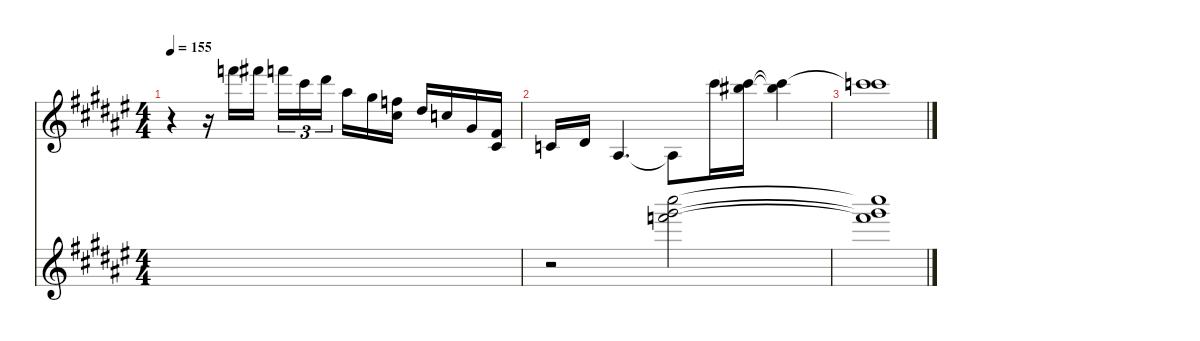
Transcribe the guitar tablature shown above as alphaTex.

\hideDynamics
\bracketExtendMode nobrackets
\singleTrackTrackNamePolicy hidden
\multiTrackTrackNamePolicy hidden
\otherSystemsTrackNameOrientation horizontal
\track ("Piano" "E-Piano") {instrument electricgrandpiano}
\staff {score}
\tuning (E4 B3 G3 D3 A2 E2 B1)
\ts (4 4)
\tempo 155
\clef g2
\ks f#
r.4{dy p beam Down} r.16{beam Down} 25.1{acc forcenatural}.16{beam Down} 26.1{acc #}.16{beam Down} 25.1{acc forcenatural}.16{tu (3 2) beam Down} 21.1{acc #}.16{tu (3 2) beam Down} 23.1{acc #}.16{tu (3 2) beam Down} 18.1{acc #}.16{beam Down} 16.1{acc #}.16{beam Down} (13.1{acc forcenatural} 14.2{acc #}).16{beam Down} 11.1{acc #}.16{beam Up} 8.1{acc forcenatural}.16{beam Up} 9.2{acc #}.16{beam Up} (7.2{acc #} 6.3{acc #}).16{beam Up} |
5.3{acc forcenatural}.16{beam Up} 4.2{acc #}.16{beam Up} 3.3{acc #}.4{d beam Up} 3.3{t acc #}.8{beam Down} 21.1{acc #}.16{dy mf beam Down} (21.1{t acc #} 25.2{acc #}).16{beam Down} (25.2{t acc #} 21.1{t acc #}).4{beam Down} |
(25.2{acc forcenatural} 21.1{t acc #}).1{dy p beam Down}
\staff {score}
\tuning (E4 B3 G3 D3 A2 E2 B1)
\clef g2
\ottava regular
\simile none
\ks f#
|
r.2{beam Down} (34.3{acc forcenatural} 33.2{acc #} 33.1{acc #}).2{beam Down} |
(34.3{t acc forcenatural} 33.2{t acc #} 33.1{t acc #}).1{beam Down}
